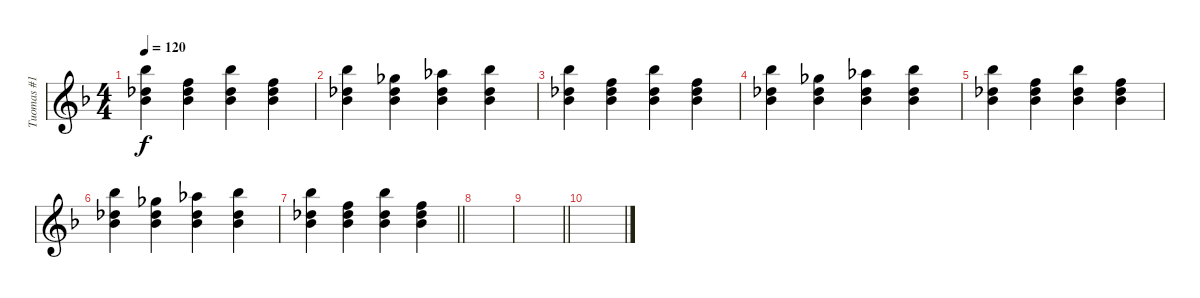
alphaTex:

\track ("Tuomas #1" "Tuomas #1") {instrument choiraahs}
\staff {score}
\tuning (E5 A4 D4 G3) {hide}
\ts (4 4)
\tempo 120
\clef g2
\ks f
(13.2 11.3 15.4).4{dy f} (8.2 11.3 15.4).4 (13.2 11.3 15.4).4 (8.2 11.3 15.4).4 |
(13.2 11.3 15.4).4 (9.2 11.3 15.4).4 (11.2 11.3 15.4).4 (13.2 11.3 15.4).4 |
(13.2 11.3 15.4).4 (8.2 11.3 15.4).4 (13.2 11.3 15.4).4 (8.2 11.3 15.4).4 |
(13.2 11.3 15.4).4 (9.2 11.3 15.4).4 (11.2 11.3 15.4).4 (13.2 11.3 15.4).4 |
(13.2 11.3 15.4).4 (8.2 11.3 15.4).4 (13.2 11.3 15.4).4 (8.2 11.3 15.4).4 |
(13.2 11.3 15.4).4 (9.2 11.3 15.4).4 (11.2 11.3 15.4).4 (13.2 11.3 15.4).4 |
\barLineRight lightlight
(13.2 11.3 15.4).4 (8.2 11.3 15.4).4 (13.2 11.3 15.4).4 (8.2 11.3 15.4).4 |
\section ("" "")
|
\barLineRight lightlight
|
\section ("" "")
